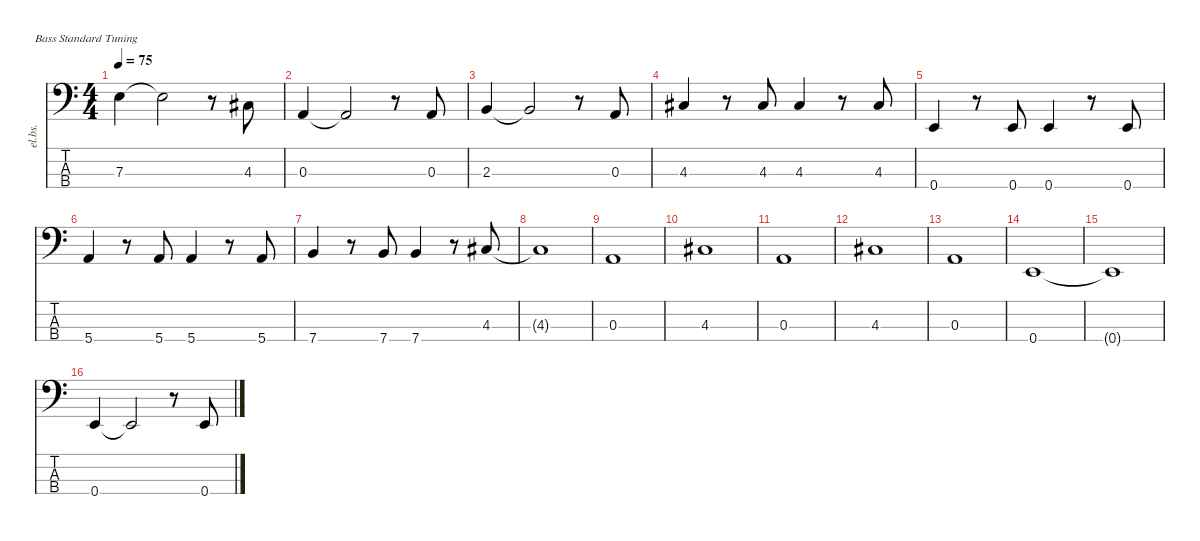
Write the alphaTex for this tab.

\defaultSystemsLayout 4
\hideDynamics
\bracketExtendMode nobrackets
\otherSystemsTrackNameOrientation horizontal
\track ("Bass" "el.bs.") {instrument electricbassfinger}
\staff {score tabs}
\tuning (G2 D2 A1 E1)
\ts (4 4)
\tempo 75
\clef f4
\ks c
7.3.4{dy f beam Down} 7.3{t}.2{beam Down} r.8{beam Down} 4.3{acc #}.8{beam Up} |
0.3.4{beam Up} 0.3{t}.2{beam Up} r.8{beam Up} 0.3.8{beam Up} |
2.3.4{beam Up} 2.3{t}.2{beam Up} r.8{beam Up} 0.3.8{beam Up} |
4.3{acc #}.4{beam Up} r.8{beam Up} 4.3{acc #}.8{beam Up} 4.3{acc #}.4{beam Up} r.8{beam Up} 4.3{acc #}.8{beam Up} |
0.4.4{beam Up} r.8{beam Up} 0.4.8{beam Up} 0.4.4{beam Up} r.8{beam Up} 0.4.8{beam Up} |
5.4.4{beam Up} r.8{beam Up} 5.4.8{beam Up} 5.4.4{beam Up} r.8{beam Up} 5.4.8{beam Up} |
7.4.4{beam Up} r.8{beam Up} 7.4.8{beam Up} 7.4.4{beam Up} r.8{beam Up} 4.3{acc #}.8{beam Up} |
4.3{t acc #}.1{beam Up} |
0.3.1{beam Up} |
4.3{acc #}.1{beam Up} |
0.3.1{beam Up} |
4.3{acc #}.1{beam Up} |
0.3.1{beam Up} |
0.4.1{beam Up} |
0.4{t}.1{beam Up} |
0.4.4{beam Up} 0.4{t}.2{beam Up} r.8{beam Up} 0.4.8{beam Up}
